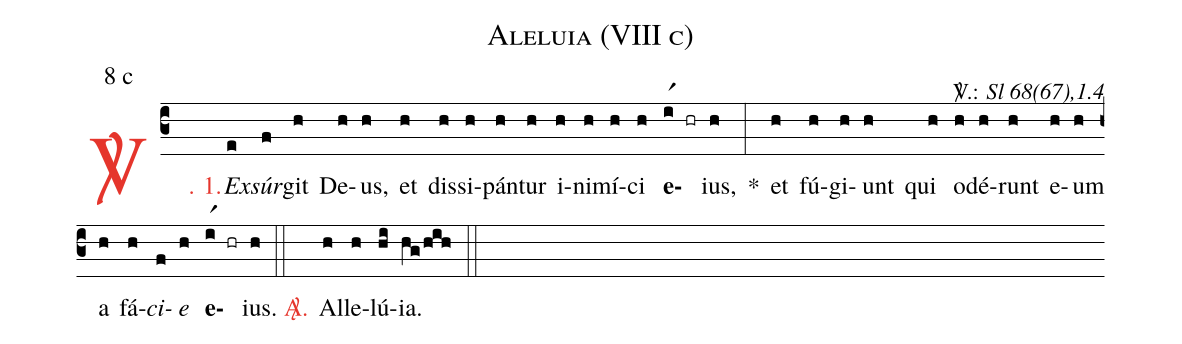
name: Aleluia (VIII c);
commentary: {\normalfont\Vbar.:} Sl 68(67),1.4;
mode: 8;
mode-differentia: c;
%%
(c3)

<c><sp>V/</sp>. 1.</c>() <i>Ex</i>(e)<i>súr</i>(f)git(h) De(h)us,(h) et(h) dis(h)si(h)pán(h)tur(h) i(h)ni(h)mí(h)ci(h) <b>e</b>(ir1 hr)ius,(h) *(:) et(h) fú(h)gi(h)unt(h) qui(h) o(h)dé(h)runt(h) e(h)um(h) a(h) fá(h)<i>ci</i>(f)<i>e</i>(h) <b>e</b>(ir1 hr)ius.(h)

(::)

<c><sp>A/</sp>.</c>() Al(h)le(h)lú(hi)ia.(hg/hih)

(::)
